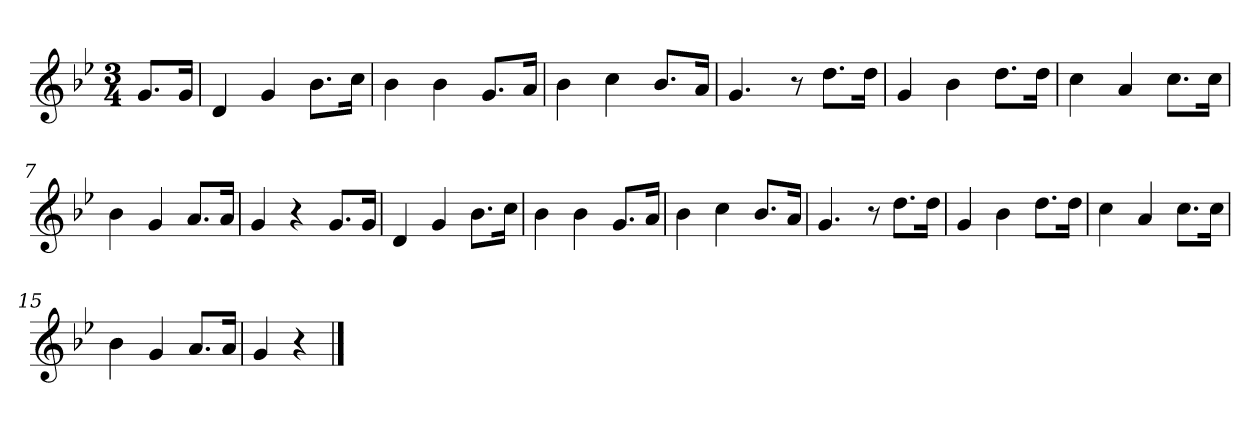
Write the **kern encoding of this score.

**kern
*part1
*staff1
*k[b-e-]
*M3/4
*MM120
=
8.gL
16gJk
=1
4d
4g
8.b-L
16ccJk
=2
4b-
4b-
8.gL
16aJk
=3
4b-
4cc
8.b-L
16aJk
=4
4.g
8r
8.ddL
16ddJk
=5
4g
4b-
8.ddL
16ddJk
=6
4cc
4a
8.ccL
16ccJk
=7
4b-
4g
8.aL
16aJk
=8
4g
4r
8.gL
16gJk
=9
4d
4g
8.b-L
16ccJk
=10
4b-
4b-
8.gL
16aJk
=11
4b-
4cc
8.b-L
16aJk
=12
4.g
8r
8.ddL
16ddJk
=13
4g
4b-
8.ddL
16ddJk
=14
4cc
4a
8.ccL
16ccJk
=15
4b-
4g
8.aL
16aJk
=16
4g
4r
==
*-
